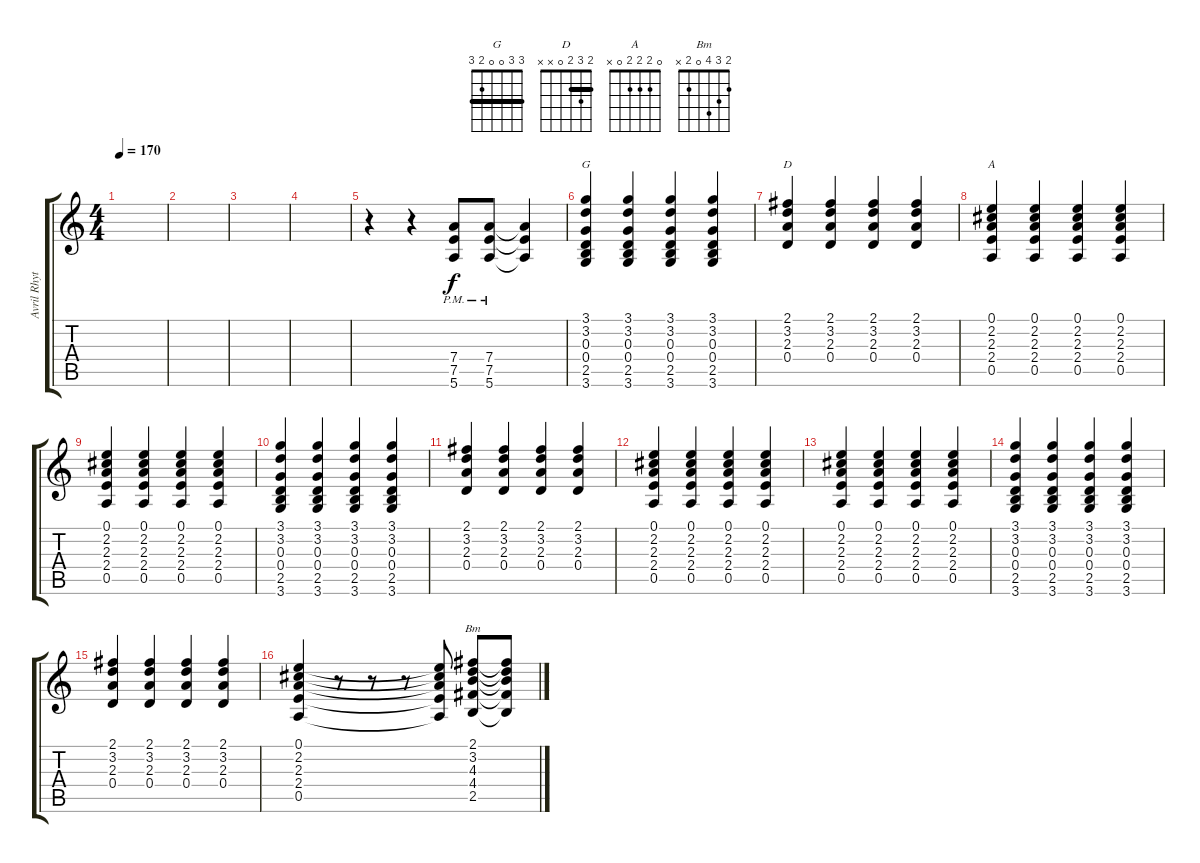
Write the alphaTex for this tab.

\track ("Avril Rhythm 1" "Avril Rhyt") {instrument distortionguitar}
\staff {score tabs}
\tuning (E4 B3 G3 D3 A2 E2) {hide}
\chord ("G" 3 3 0 0 2 3) {barre 3}
\chord ("D" 2 3 2 0 x x) {barre 2}
\chord ("A" 0 2 2 2 0 x)
\chord ("Bm" 2 3 4 0 2 x)
\ts (4 4)
\tempo 170
\clef g2
\ks c
|
|
|
|
r.4 r.4 (7.4{pm} 7.5{pm} 5.6{pm}).8 (7.4{pm} 7.5{pm} 5.6{pm}).8 (7.4{t} 7.5{t} 5.6{t}).4 |
(3.1 3.2 0.3 0.4 2.5 3.6).4{ch "G"} (3.1 3.2 0.3 0.4 2.5 3.6).4 (3.1 3.2 0.3 0.4 2.5 3.6).4 (3.1 3.2 0.3 0.4 2.5 3.6).4 |
(2.1 3.2 2.3 0.4).4{ch "D"} (2.1 3.2 2.3 0.4).4 (2.1 3.2 2.3 0.4).4 (2.1 3.2 2.3 0.4).4 |
(0.1 2.2 2.3 2.4 0.5).4{ch "A"} (0.1 2.2 2.3 2.4 0.5).4 (0.1 2.2 2.3 2.4 0.5).4 (0.1 2.2 2.3 2.4 0.5).4 |
(0.1 2.2 2.3 2.4 0.5).4 (0.1 2.2 2.3 2.4 0.5).4 (0.1 2.2 2.3 2.4 0.5).4 (0.1 2.2 2.3 2.4 0.5).4 |
(3.1 3.2 0.3 0.4 2.5 3.6).4 (3.1 3.2 0.3 0.4 2.5 3.6).4 (3.1 3.2 0.3 0.4 2.5 3.6).4 (3.1 3.2 0.3 0.4 2.5 3.6).4 |
(2.1 3.2 2.3 0.4).4 (2.1 3.2 2.3 0.4).4 (2.1 3.2 2.3 0.4).4 (2.1 3.2 2.3 0.4).4 |
(0.1 2.2 2.3 2.4 0.5).4 (0.1 2.2 2.3 2.4 0.5).4 (0.1 2.2 2.3 2.4 0.5).4 (0.1 2.2 2.3 2.4 0.5).4 |
(0.1 2.2 2.3 2.4 0.5).4 (0.1 2.2 2.3 2.4 0.5).4 (0.1 2.2 2.3 2.4 0.5).4 (0.1 2.2 2.3 2.4 0.5).4 |
(3.1 3.2 0.3 0.4 2.5 3.6).4 (3.1 3.2 0.3 0.4 2.5 3.6).4 (3.1 3.2 0.3 0.4 2.5 3.6).4 (3.1 3.2 0.3 0.4 2.5 3.6).4 |
(2.1 3.2 2.3 0.4).4 (2.1 3.2 2.3 0.4).4 (2.1 3.2 2.3 0.4).4 (2.1 3.2 2.3 0.4).4 |
(0.1 2.2 2.3 2.4 0.5).4 r.8 r.8 r.8 (0.1{t} 2.2{t} 2.3{t} 2.4{t} 0.5{t}).8 (2.1 3.2 4.3 4.4 2.5).8{ch "Bm"} (2.1{t} 3.2{t} 4.3{t} 4.4{t} 2.5{t}).8
